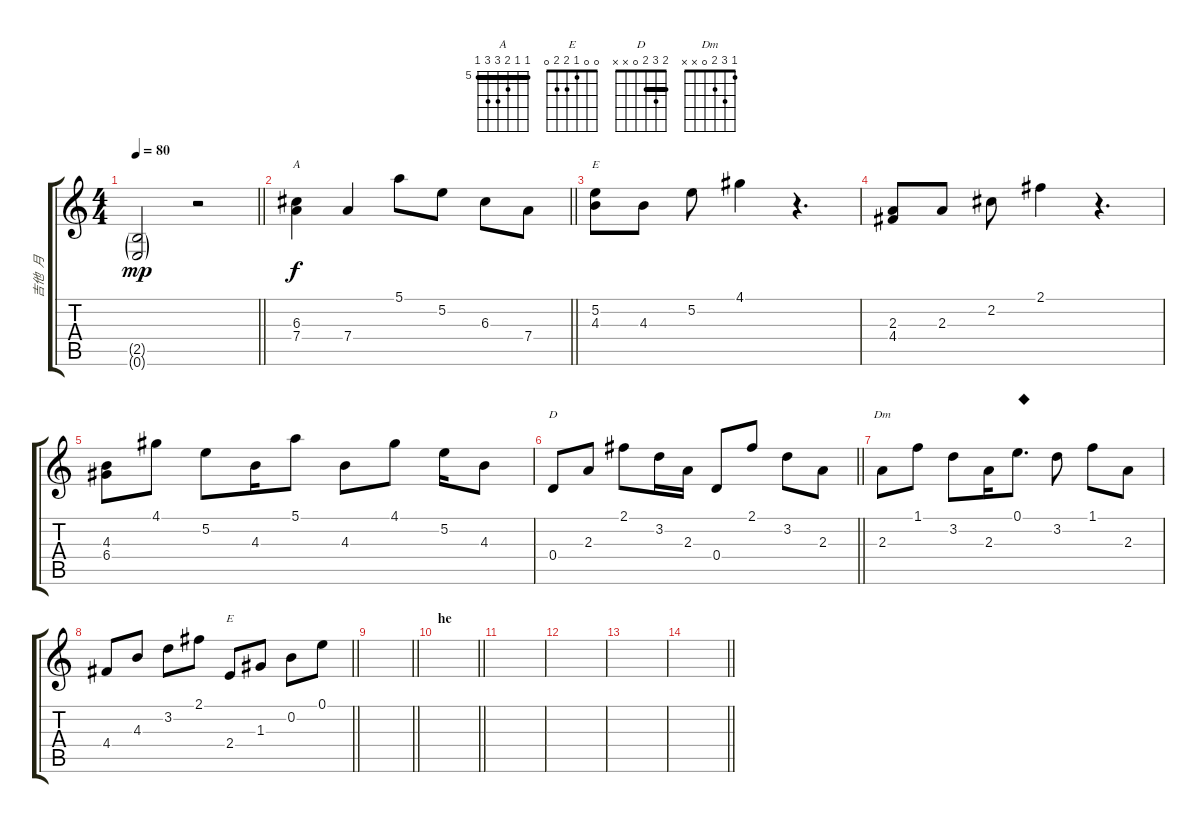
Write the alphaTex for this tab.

\track ("吉他  月" "吉他  月") {instrument distortionguitar}
\staff {score tabs}
\tuning (E4 B3 G3 D3 A2 E2) {hide}
\chord ("A" 5 5 6 7 7 5) {firstfret 5 barre 5}
\chord ("E" 4 5 4 6 7 x) {firstfret 4 barre 4}
\chord ("D" 2 3 2 0 x x) {barre 2}
\chord ("Dm" 1 3 2 0 x x)
\chord ("E" 0 0 1 2 2 0)
\ts (4 4)
\tempo 80
\clef g2
\barLineRight lightlight
\ks c
(2.5{g} 0.6{g}).2{dy mp} r.2 |
\barLineRight lightlight
(6.3 7.4).4{ch "A" dy f} 7.4.4 5.1.8 5.2.8 6.3.8 7.4.8 |
(5.2 4.3).8{ch "E"} 4.3.8 5.2.8 4.1.4 r.4{d} |
(2.3 4.4).8 2.3.8 2.2.8 2.1.4 r.4{d} |
(4.3 6.4).8 4.1.8 5.2.8 4.3.16 5.1.8 4.3.8 4.1.8 5.2.16 4.3.8 |
\barLineRight lightlight
0.4.8{ch "D"} 2.3.8 2.1.8 3.2.16 2.3.16 0.4.8 2.1.8 3.2.8 2.3.8 |
2.3.8{ch "Dm"} 1.1.8 3.2.8 2.3.16 0.1.8{d txt "◆"} 3.2.8 1.1.8 2.3.8 |
\barLineRight lightlight
4.4.8 4.3.8 3.2.8 2.1.8 2.4.8{ch "E"} 1.3.8 0.2.8 0.1.8 |
\barLineRight lightlight
|
\section ("" "he ")
\barLineRight lightlight
|
|
|
|
\barLineRight lightlight
